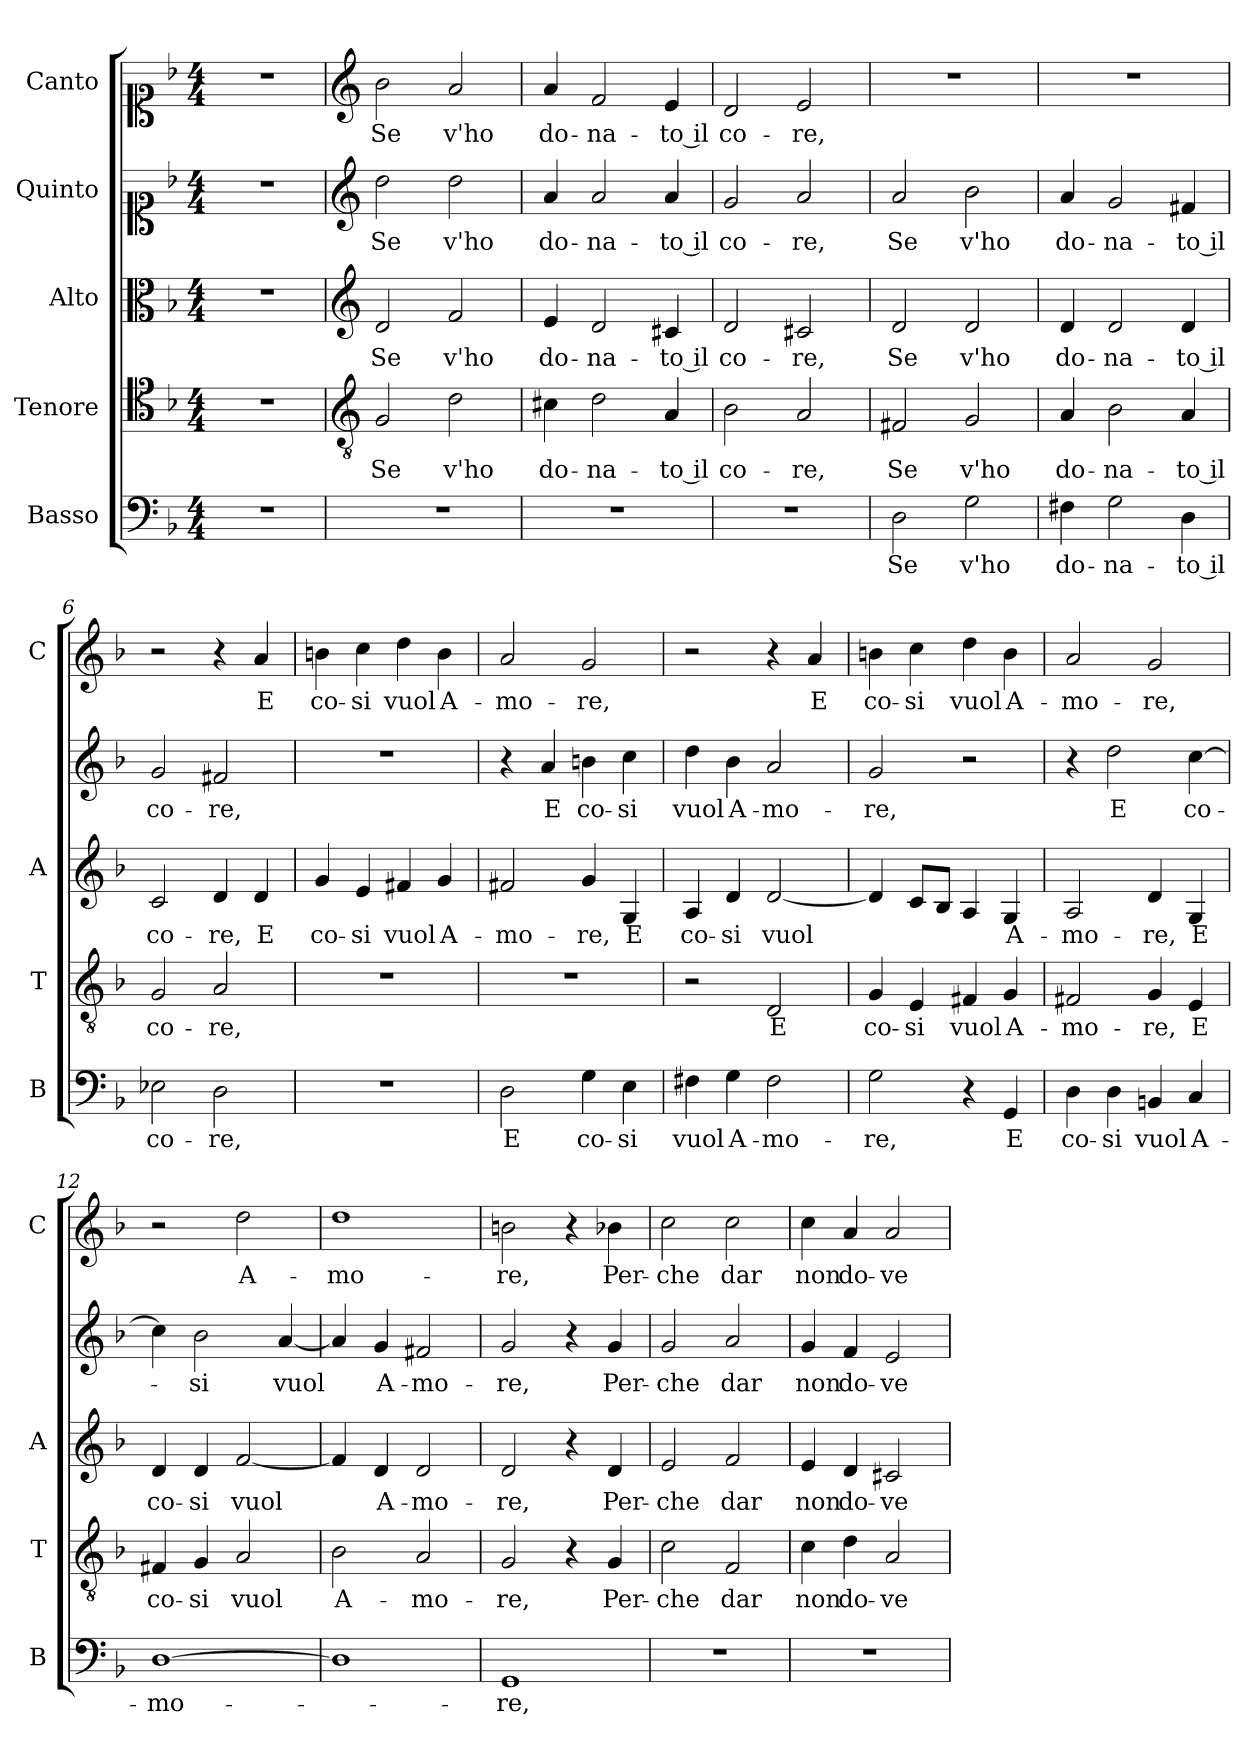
**kern	**text	**kern	**text	**kern	**text	**kern	**text	**kern	**text
*part5	*part5	*part4	*part4	*part3	*part3	*part2	*part2	*part1	*part1
*staff5	*staff5	*staff4	*staff4	*staff3	*staff3	*staff2	*staff2	*staff1	*staff1
*I"Basso	*	*I"Tenore	*	*I"Alto	*	*I"Quinto	*	*I"Canto	*
*I'B	*	*I'T	*	*I'A	*	*	*	*I'C	*
*clefF4	*	*clefC4	*	*clefC3	*	*clefC1	*	*clefC1	*
*k[b-]	*	*k[b-]	*	*k[b-]	*	*k[b-]	*	*k[b-]	*
*F:	*	*F:	*	*F:	*	*F:	*	*F:	*
*M4/4	*	*M4/4	*	*M4/4	*	*M4/4	*	*M4/4	*
=	=	=	=	=	=	=	=	=	=
1r	.	1r	.	1r	.	1r	.	1r	.
=1	=1	=1	=1	=1	=1	=1	=1	=1	=1
*	*	*clefGv2	*	*clefG2	*	*clefG2	*	*clefG2	*
!	!	!	!LO:LY:b	!	!LO:LY:b	!	!LO:LY:b	!	!LO:LY:b
1r	.	2G/	Se	2d/	Se	2dd\	Se	2b-\	Se
!	!	!	!LO:LY:b	!	!LO:LY:b	!	!LO:LY:b	!	!LO:LY:b
.	.	2d\	v'ho	2f/	v'ho	2dd\	v'ho	2a/	v'ho
=2	=2	=2	=2	=2	=2	=2	=2	=2	=2
!	!	!	!LO:LY:b	!	!LO:LY:b	!	!LO:LY:b	!	!LO:LY:b
1r	.	4c#X\	do-	4e/	do-	4a/	do-	4a/	do-
!	!	!	!LO:LY:b	!	!LO:LY:b	!	!LO:LY:b	!	!LO:LY:b
.	.	2d\	-na-	2d/	-na-	2a/	-na-	2f/	-na-
!	!	!	!LO:LY:b	!	!LO:LY:b	!	!LO:LY:b	!	!LO:LY:b
.	.	4A/	-to il	4c#X/	-to il	4a/	-to il	4e/	-to il
=3	=3	=3	=3	=3	=3	=3	=3	=3	=3
!	!	!	!LO:LY:b	!	!LO:LY:b	!	!LO:LY:b	!	!LO:LY:b
1r	.	2B-\	co-	2d/	co-	2g/	co-	2d/	co-
!	!	!	!LO:LY:b	!	!LO:LY:b	!	!LO:LY:b	!	!LO:LY:b
.	.	2A/	-re,	2c#X/	-re,	2a/	-re,	2e/	-re,
=4	=4	=4	=4	=4	=4	=4	=4	=4	=4
!	!LO:LY:b	!	!LO:LY:b	!	!LO:LY:b	!	!LO:LY:b	!	!
2D\	Se	2F#X/	Se	2d/	Se	2a/	Se	1r	.
!	!LO:LY:b	!	!LO:LY:b	!	!LO:LY:b	!	!LO:LY:b	!	!
2G\	v'ho	2G/	v'ho	2d/	v'ho	2b-\	v'ho	.	.
=5	=5	=5	=5	=5	=5	=5	=5	=5	=5
!	!LO:LY:b	!	!LO:LY:b	!	!LO:LY:b	!	!LO:LY:b	!	!
4F#X\	do-	4A/	do-	4d/	do-	4a/	do-	1r	.
!	!LO:LY:b	!	!LO:LY:b	!	!LO:LY:b	!	!LO:LY:b	!	!
2G\	-na-	2B-\	-na-	2d/	-na-	2g/	-na-	.	.
!	!LO:LY:b	!	!LO:LY:b	!	!LO:LY:b	!	!LO:LY:b	!	!
4D\	-to il	4A/	-to il	4d/	-to il	4f#X/	-to il	.	.
=6	=6	=6	=6	=6	=6	=6	=6	=6	=6
!	!LO:LY:b	!	!LO:LY:b	!	!LO:LY:b	!	!LO:LY:b	!	!
2E-X\	co-	2G/	co-	2c/	co-	2g/	co-	2r	.
!	!LO:LY:b	!	!LO:LY:b	!	!LO:LY:b	!	!LO:LY:b	!	!
2D\	-re,	2A/	-re,	4d/	-re,	2f#X/	-re,	4r	.
!	!	!	!	!	!LO:LY:b	!	!	!	!LO:LY:b
.	.	.	.	4d/	E	.	.	4a/	E
=7	=7	=7	=7	=7	=7	=7	=7	=7	=7
!	!	!	!	!	!LO:LY:b	!	!	!	!LO:LY:b
1r	.	1r	.	4g/	co-	1r	.	4bn\	co-
!	!	!	!	!	!LO:LY:b	!	!	!	!LO:LY:b
.	.	.	.	4e/	-si	.	.	4cc\	-si
!	!	!	!	!	!LO:LY:b	!	!	!	!LO:LY:b
.	.	.	.	4f#X/	vuol	.	.	4dd\	vuol
!	!	!	!	!	!LO:LY:b	!	!	!	!LO:LY:b
.	.	.	.	4g/	A-	.	.	4b\	A-
!!LO:LB:g=z
=8	=8	=8	=8	=8	=8	=8	=8	=8	=8
!	!LO:LY:b	!	!	!	!LO:LY:b	!	!	!	!LO:LY:b
2D\	E	1r	.	2f#X/	-mo-	4r	.	2a/	-mo-
!	!	!	!	!	!	!	!LO:LY:b	!	!
.	.	.	.	.	.	4a/	E	.	.
!	!LO:LY:b	!	!	!	!LO:LY:b	!	!LO:LY:b	!	!LO:LY:b
4G\	co-	.	.	4g/	-re,	4bn\	co-	2g/	-re,
!	!LO:LY:b	!	!	!	!LO:LY:b	!	!LO:LY:b	!	!
4E\	-si	.	.	4G/	E	4cc\	-si	.	.
=9	=9	=9	=9	=9	=9	=9	=9	=9	=9
!	!LO:LY:b	!	!	!	!LO:LY:b	!	!LO:LY:b	!	!
4F#X\	vuol	2r	.	4A/	co-	4dd\	vuol	2r	.
!	!LO:LY:b	!	!	!	!LO:LY:b	!	!LO:LY:b	!	!
4G\	A-	.	.	4d/	-si	4b-\	A-	.	.
!	!LO:LY:b	!	!LO:LY:b	!	!LO:LY:b	!	!LO:LY:b	!	!
2F#\	-mo-	2D/	E	[2d/	vuol	2a/	-mo-	4r	.
!	!	!	!	!	!	!	!	!	!LO:LY:b
.	.	.	.	.	.	.	.	4a/	E
=10	=10	=10	=10	=10	=10	=10	=10	=10	=10
!	!LO:LY:b	!	!LO:LY:b	!	!	!	!LO:LY:b	!	!LO:LY:b
2G\	-re,	4G/	co-	4d/]	.	2g/	-re,	4bn\	co-
!	!	!	!LO:LY:b	!	!	!	!	!	!LO:LY:b
.	.	4E/	-si	8c/L	.	.	.	4cc\	-si
.	.	.	.	8B-/J	.	.	.	.	.
!	!	!	!LO:LY:b	!	!	!	!	!	!LO:LY:b
4r	.	4F#X/	vuol	4A/	.	2r	.	4dd\	vuol
!	!LO:LY:b	!	!LO:LY:b	!	!LO:LY:b	!	!	!	!LO:LY:b
4GG/	E	4G/	A-	4G/	A-	.	.	4b\	A-
=11	=11	=11	=11	=11	=11	=11	=11	=11	=11
!	!LO:LY:b	!	!LO:LY:b	!	!LO:LY:b	!	!	!	!LO:LY:b
4D\	co-	2F#X/	-mo-	2A/	-mo-	4r	.	2a/	-mo-
!	!LO:LY:b	!	!	!	!	!	!LO:LY:b	!	!
4D\	-si	.	.	.	.	2dd\	E	.	.
!	!LO:LY:b	!	!LO:LY:b	!	!LO:LY:b	!	!	!	!LO:LY:b
4BBn/	vuol	4G/	-re,	4d/	-re,	.	.	2g/	-re,
!	!LO:LY:b	!	!LO:LY:b	!	!LO:LY:b	!	!LO:LY:b	!	!
4C/	A-	4E/	E	4G/	E	[4cc\	co-	.	.
=12	=12	=12	=12	=12	=12	=12	=12	=12	=12
!	!LO:LY:b	!	!LO:LY:b	!	!LO:LY:b	!	!	!	!
[1D	-mo-	4F#X/	co-	4d/	co-	4cc\]	.	2r	.
!	!	!	!LO:LY:b	!	!LO:LY:b	!	!LO:LY:b	!	!
.	.	4G/	-si	4d/	-si	2b-\	-si	.	.
!	!	!	!LO:LY:b	!	!LO:LY:b	!	!	!	!LO:LY:b
.	.	2A/	vuol	[2f/	vuol	.	.	2dd\	A-
!	!	!	!	!	!	!	!LO:LY:b	!	!
.	.	.	.	.	.	[4a/	vuol	.	.
=13	=13	=13	=13	=13	=13	=13	=13	=13	=13
!	!	!	!LO:LY:b	!	!	!	!	!	!LO:LY:b
1D]	.	2B-\	A-	4f/]	.	4a/]	.	1dd	-mo-
!	!	!	!	!	!LO:LY:b	!	!LO:LY:b	!	!
.	.	.	.	4d/	A-	4g/	A-	.	.
!	!	!	!LO:LY:b	!	!LO:LY:b	!	!LO:LY:b	!	!
.	.	2A/	-mo-	2d/	-mo-	2f#X/	-mo-	.	.
=14	=14	=14	=14	=14	=14	=14	=14	=14	=14
!	!LO:LY:b	!	!LO:LY:b	!	!LO:LY:b	!	!LO:LY:b	!	!LO:LY:b
1GG	-re,	2G/	-re,	2d/	-re,	2g/	-re,	2bn\	-re,
.	.	4r	.	4r	.	4r	.	4r	.
!	!	!	!LO:LY:b	!	!LO:LY:b	!	!LO:LY:b	!	!LO:LY:b
.	.	4G/	Per-	4d/	Per-	4g/	Per-	4b-X\	Per-
!!LO:PB:g=z
=15	=15	=15	=15	=15	=15	=15	=15	=15	=15
!	!	!	!LO:LY:b	!	!LO:LY:b	!	!LO:LY:b	!	!LO:LY:b
1r	.	2c\	-che	2e/	-che	2g/	-che	2cc\	-che
!	!	!	!LO:LY:b	!	!LO:LY:b	!	!LO:LY:b	!	!LO:LY:b
.	.	2F/	dar	2f/	dar	2a/	dar	2cc\	dar
=16	=16	=16	=16	=16	=16	=16	=16	=16	=16
!	!	!	!LO:LY:b	!	!LO:LY:b	!	!LO:LY:b	!	!LO:LY:b
1r	.	4c\	non	4e/	non	4g/	non	4cc\	non
!	!	!	!LO:LY:b	!	!LO:LY:b	!	!LO:LY:b	!	!LO:LY:b
.	.	4d\	do-	4d/	do-	4f/	do-	4a/	do-
!	!	!	!LO:LY:b	!	!LO:LY:b	!	!LO:LY:b	!	!LO:LY:b
.	.	2A/	-ve-	2c#X/	-ve-	2e/	-ve-	2a/	-ve-
=	=	=	=	=	=	=	=	=	=
*-	*-	*-	*-	*-	*-	*-	*-	*-	*-
